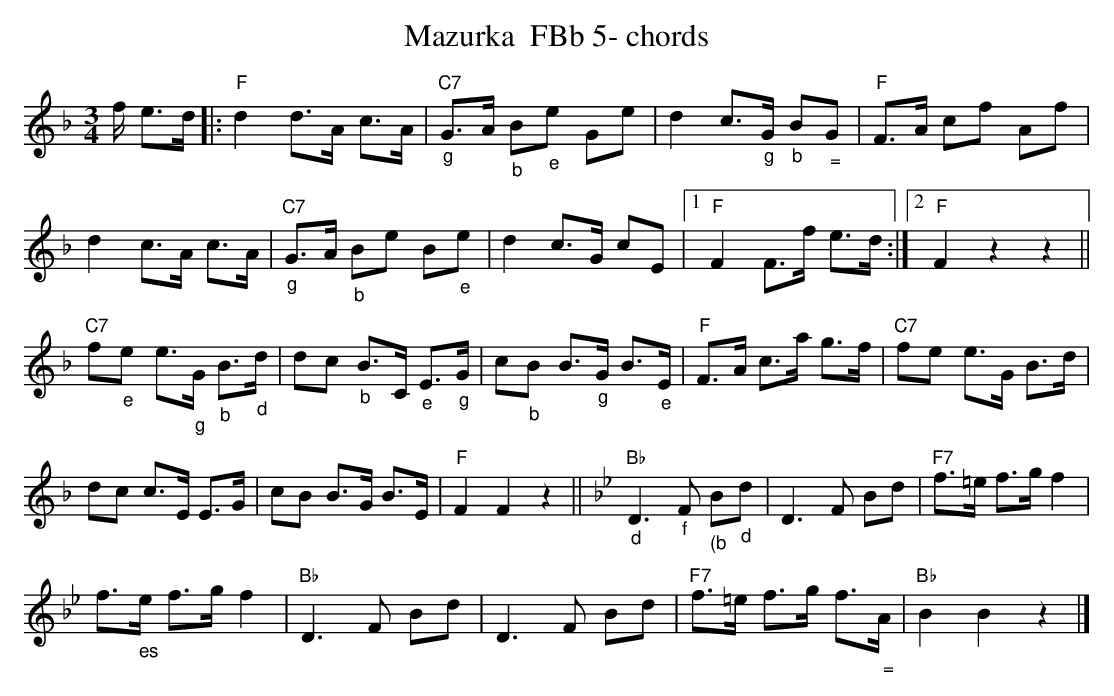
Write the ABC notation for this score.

X:1
T:Mazurka  FBb 5- chords
M:3/4
L:1/8
K:Fmaj%%MIDI gchordon
f/2 e>d |: "F"d2d>A c>A | "C7""_g"G>A "_b"B"_e"e Ge | d2c>"_g"G "_b"B"_ ="G | "F"F>A cf Af |
d2c>A c>A | "C7""_g"G>A "_b"Be B"_e"e | d2c>G cE |1 "F"F2F>f e>d :|2 "F"F2z2z2 ||
"C7"f"_e"e e>"_g"G "_b"B>"_d"d | dc "_b"B>C "_e"E>"_g"G | c"_b"B B>"_g"G B>"_e"E | "F"F>A c>a g>f | "C7"fe e>G B>d |
dc c>E E>G | cB B>G B>E | "F"F2F2z2 || [K:Bbmaj] "Bb""_d"D3"_f"F "_(b"B"_d"d | D3F Bd | "F7"f>=e f>gf2 |
f>"_es"e f>gf2 | "Bb"D3F Bd | D3F Bd | "F7"f>=e f>g f>"_ ="A | "Bb"B2B2z2 |]
